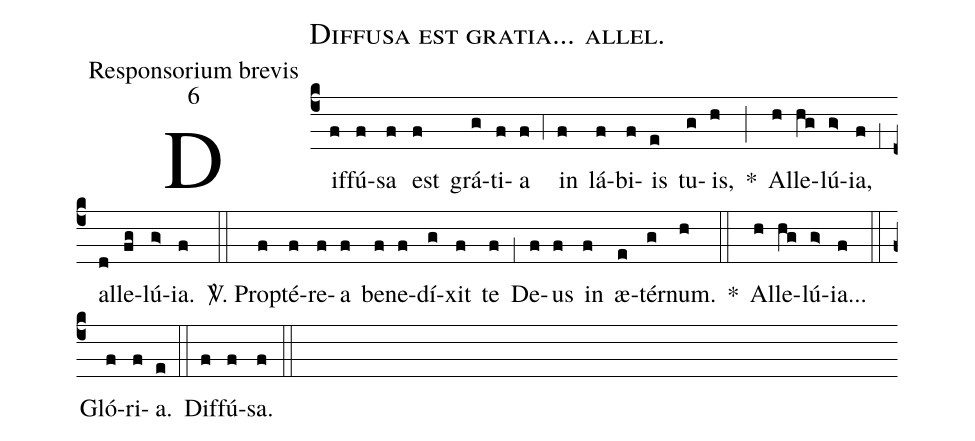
name:Diffusa est gratia... allel.;
office-part:Responsorium brevis;
mode:6;
%%
(c4) Dif(f)fú(f)sa(f) est(f) grá(g)ti(f)a(f) (,4) in(f) lá(f)bi(f)is(e) tu(g)is,(h) *(;) Al(h)le(hg)lú(g>)ia,(f) (,1) al(d)le(fg)lú(g>)ia.(f) (::)

<sp>V/</sp>. Prop(f)té(f)re(f)a(f) be(f)ne(f)dí(g)xit(f) te(f) (,1) De(f)us(f) in(f) æ(e)tér(g)num.(h) *(::) Al(h)le(hg)lú(g>)ia...(f) (::)

Gló(f)ri(f)a.(e) (::)
Dif(f)fú(f)sa.(f) (::)
